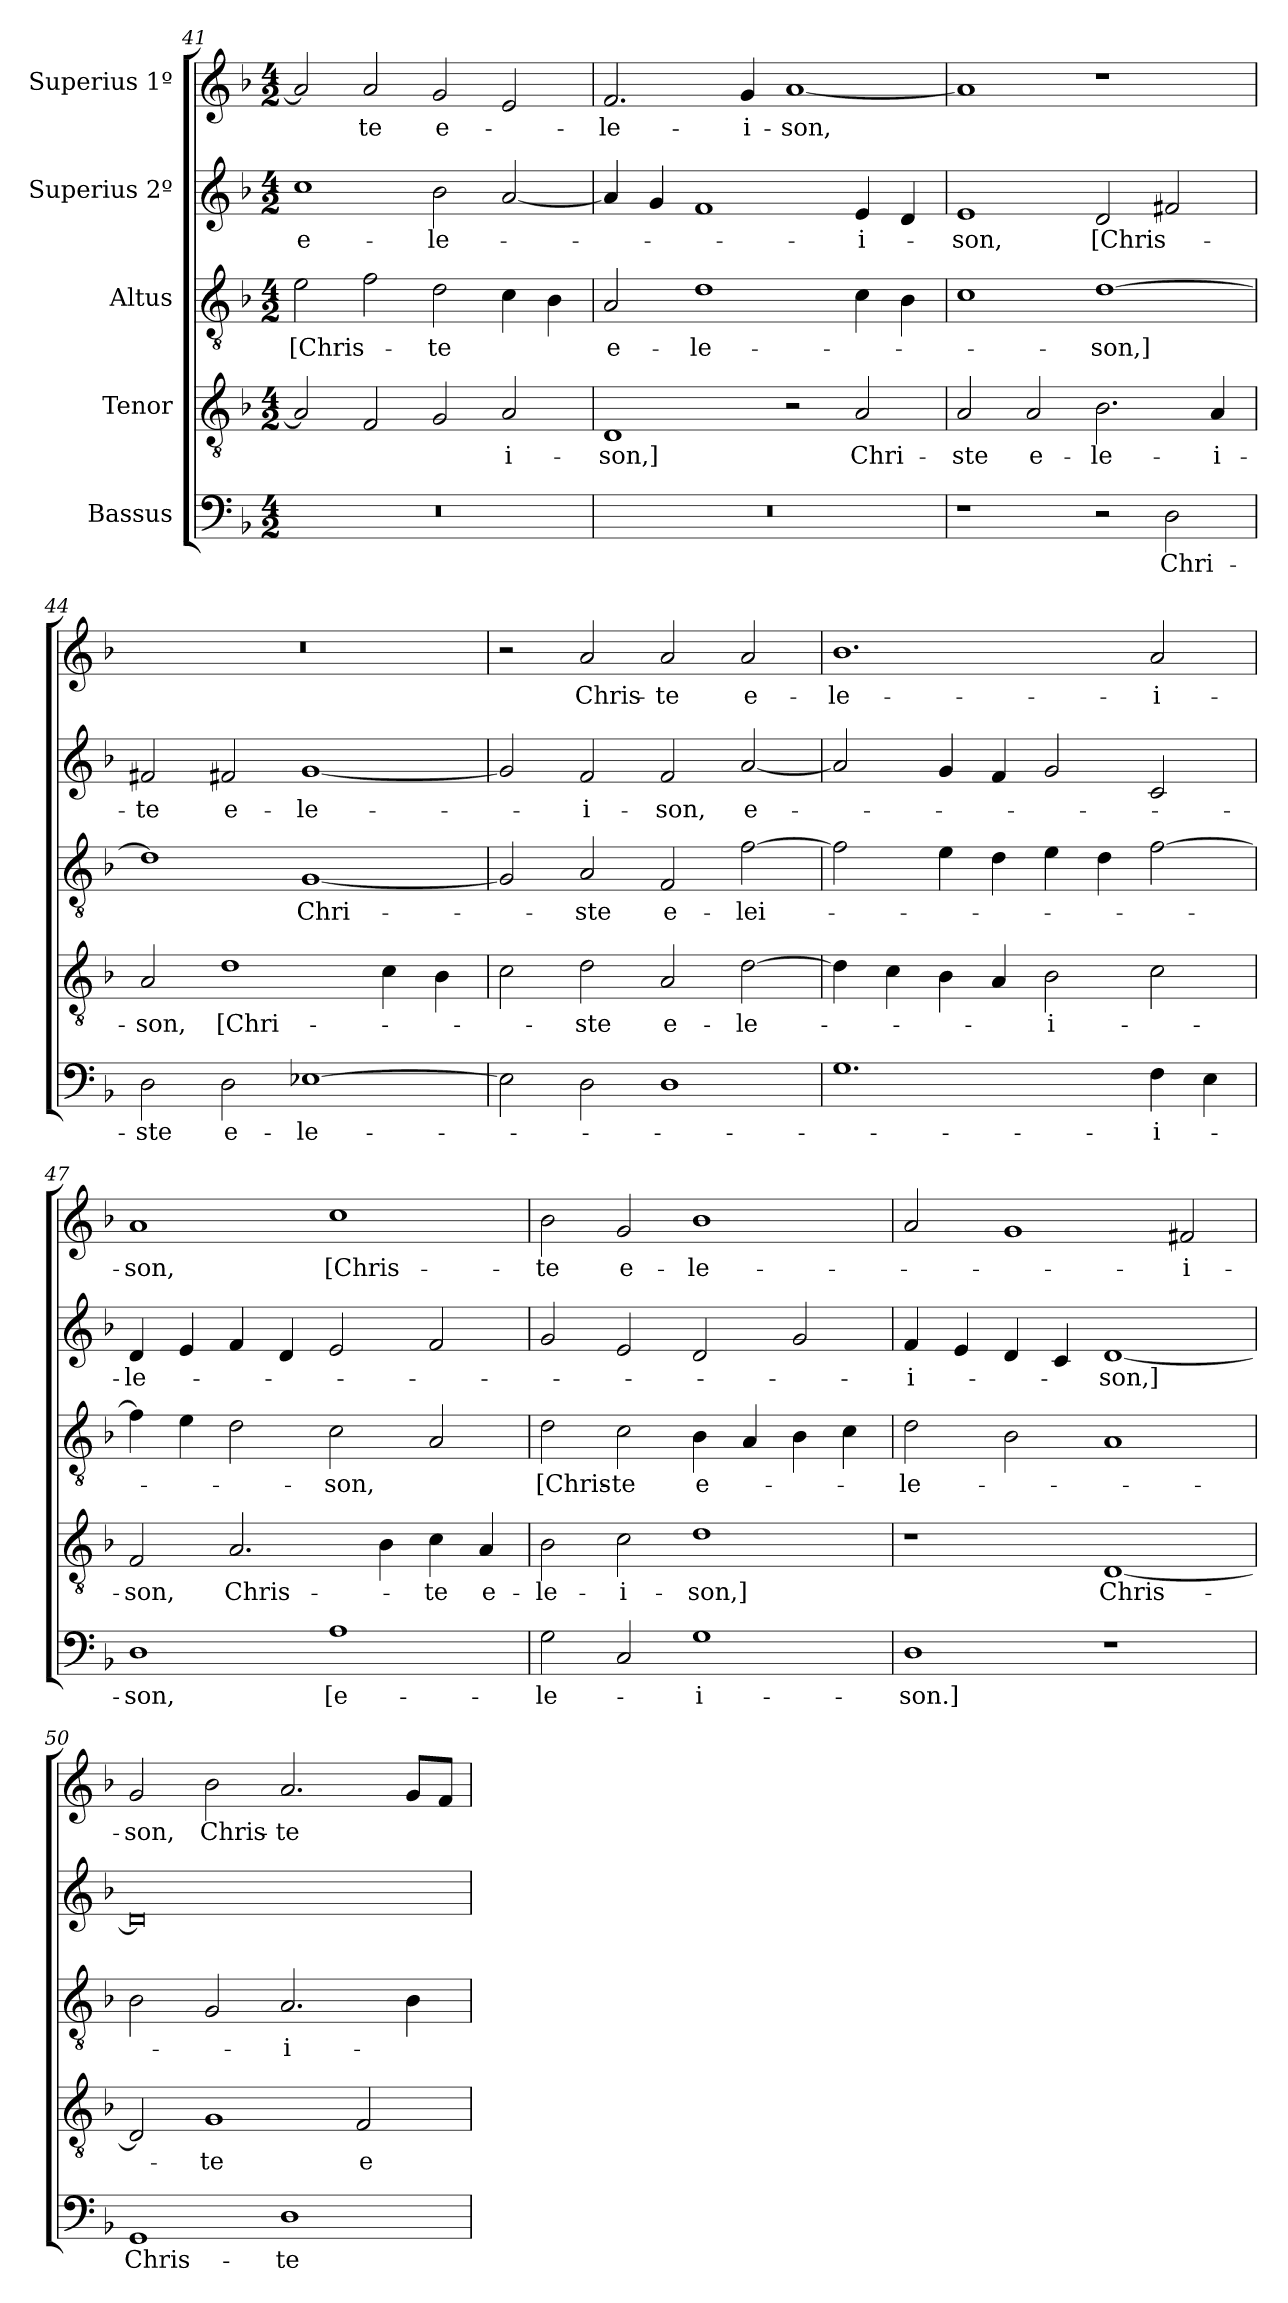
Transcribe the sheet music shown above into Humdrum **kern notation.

**kern	**text	**kern	**text	**kern	**text	**kern	**text	**kern	**text
*part5	*part5	*part4	*part4	*part3	*part3	*part2	*part2	*part1	*part1
*staff5	*staff5	*staff4	*staff4	*staff3	*staff3	*staff2	*staff2	*staff1	*staff1
*I"Bassus	*	*I"Tenor	*	*I"Altus	*	*I"Superius 2º	*	*I"Superius 1º	*
*clefF4	*	*clefGv2	*	*clefGv2	*	*clefG2	*	*clefG2	*
*k[b-]	*	*k[b-]	*	*k[b-]	*	*k[b-]	*	*k[b-]	*
*M4/2	*	*M4/2	*	*M4/2	*	*M4/2	*	*M4/2	*
=41	=41	=41	=41	=41	=41	=41	=41	=41	=41
0r	.	2A/]	.	2e\	[Chris-	1cc\	e-	2a/]	.
.	.	2F/	.	2f\	.	.	.	2a/	-te
.	.	2G/	.	2d\	-te	2b-\	-le-	2g/	e-
.	.	2A/	-i-	4c\	.	[2a/	.	2e/	.
.	.	.	.	4B-\	.	.	.	.	.
=42	=42	=42	=42	=42	=42	=42	=42	=42	=42
0r	.	1D/	-son,]	2A/	e-	4a/]	.	2.f/	-le-
.	.	.	.	.	.	4g/	.	.	.
.	.	.	.	1d\	-le-	1f/	.	.	.
.	.	.	.	.	.	.	.	4g/	-i-
.	.	2r	.	.	.	.	.	[1a/	-son,
.	.	2A/	Chri-	4c\	.	4e/	-i-	.	.
.	.	.	.	4B-\	.	4d/	.	.	.
=43	=43	=43	=43	=43	=43	=43	=43	=43	=43
1r	.	2A/	-ste	1c\	.	1e/	-son,	1a/]	.
.	.	2A/	e-	.	.	.	.	.	.
2r	.	2.B-\	-le-	[1d\	-son,]	2d/	[Chris-	1r	.
2D\	Chri-	.	.	.	.	2f#X/	.	.	.
.	.	4A/	-i-	.	.	.	.	.	.
=44	=44	=44	=44	=44	=44	=44	=44	=44	=44
2D\	-ste	2A/	-son,	1d\]	.	2f#X/	-te	0r	.
2D\	e-	1d\	[Chri-	.	.	2f#X/	e-	.	.
[1E-X\	-le-	.	.	[1G/	Chri-	[1g/	-le-	.	.
.	.	4c\	.	.	.	.	.	.	.
.	.	4B-\	.	.	.	.	.	.	.
=45	=45	=45	=45	=45	=45	=45	=45	=45	=45
2E-\]	.	2c\	.	2G/]	.	2g/]	.	2r	.
2D\	.	2d\	-ste	2A/	-ste	2f/	-i-	2a/	Chris-
1D\	.	2A/	e-	2F/	e-	2f/	-son,	2a/	-te
.	.	[2d\	-le-	[2f\	-lei-	[2a/	e-	2a/	e-
=46	=46	=46	=46	=46	=46	=46	=46	=46	=46
1.G\	.	4d\]	.	2f\]	.	2a/]	.	1.b-\	-le-
.	.	4c\	.	.	.	.	.	.	.
.	.	4B-\	.	4e\	.	4g/	.	.	.
.	.	4A/	.	4d\	.	4f/	.	.	.
.	.	2B-\	-i-	4e\	.	2g/	.	.	.
.	.	.	.	4d\	.	.	.	.	.
4F\	-i-	2c\	.	[2f\	.	2c/	.	2a/	-i-
4E\	.	.	.	.	.	.	.	.	.
=47	=47	=47	=47	=47	=47	=47	=47	=47	=47
1D\	-son,	2F/	-son,	4f\]	.	4d/	-le-	1a/	-son,
.	.	.	.	4e\	.	4e/	.	.	.
.	.	2.A/	Chris-	2d\	.	4f/	.	.	.
.	.	.	.	.	.	4d/	.	.	.
1A\	[e-	.	.	2c\	-son,	2e/	.	1cc\	[Chris-
.	.	4B-\	.	.	.	.	.	.	.
.	.	4c\	-te	2A/	.	2f/	.	.	.
.	.	4A/	e-	.	.	.	.	.	.
=48	=48	=48	=48	=48	=48	=48	=48	=48	=48
2G\	-le-	2B-\	-le-	2d\	[Chris-	2g/	.	2b-\	-te
2C/	.	2c\	-i-	2c\	-te	2e/	.	2g/	e-
1G\	-i-	1d\	-son,]	4B-\	e-	2d/	.	1b-\	-le-
.	.	.	.	4A/	.	.	.	.	.
.	.	.	.	4B-\	.	2g/	.	.	.
.	.	.	.	4c\	.	.	.	.	.
=49	=49	=49	=49	=49	=49	=49	=49	=49	=49
1D\	-son.]	1r	.	2d\	-le-	4f/	-i-	2a/	.
.	.	.	.	.	.	4e/	.	.	.
.	.	.	.	2B-\	.	4d/	.	1g/	.
.	.	.	.	.	.	4c/	.	.	.
1r	.	[1D/	Chris-	1A/	.	[1d/	-son,]	.	.
.	.	.	.	.	.	.	.	2f#X/	-i-
=50	=50	=50	=50	=50	=50	=50	=50	=50	=50
1GG/	Chris-	2D/]	.	2B-\	.	0d/]	.	2g/	-son,
.	.	1G/	-te	2G/	.	.	.	2b-\	Chris-
1D\	-te	.	.	2.A/	-i-	.	.	2.a/	-te
.	.	2F/	e-	.	.	.	.	.	.
.	.	.	.	4B-\	.	.	.	8g/L	.
.	.	.	.	.	.	.	.	8f/J	.
=	=	=	=	=	=	=	=	=	=
*-	*-	*-	*-	*-	*-	*-	*-	*-	*-
